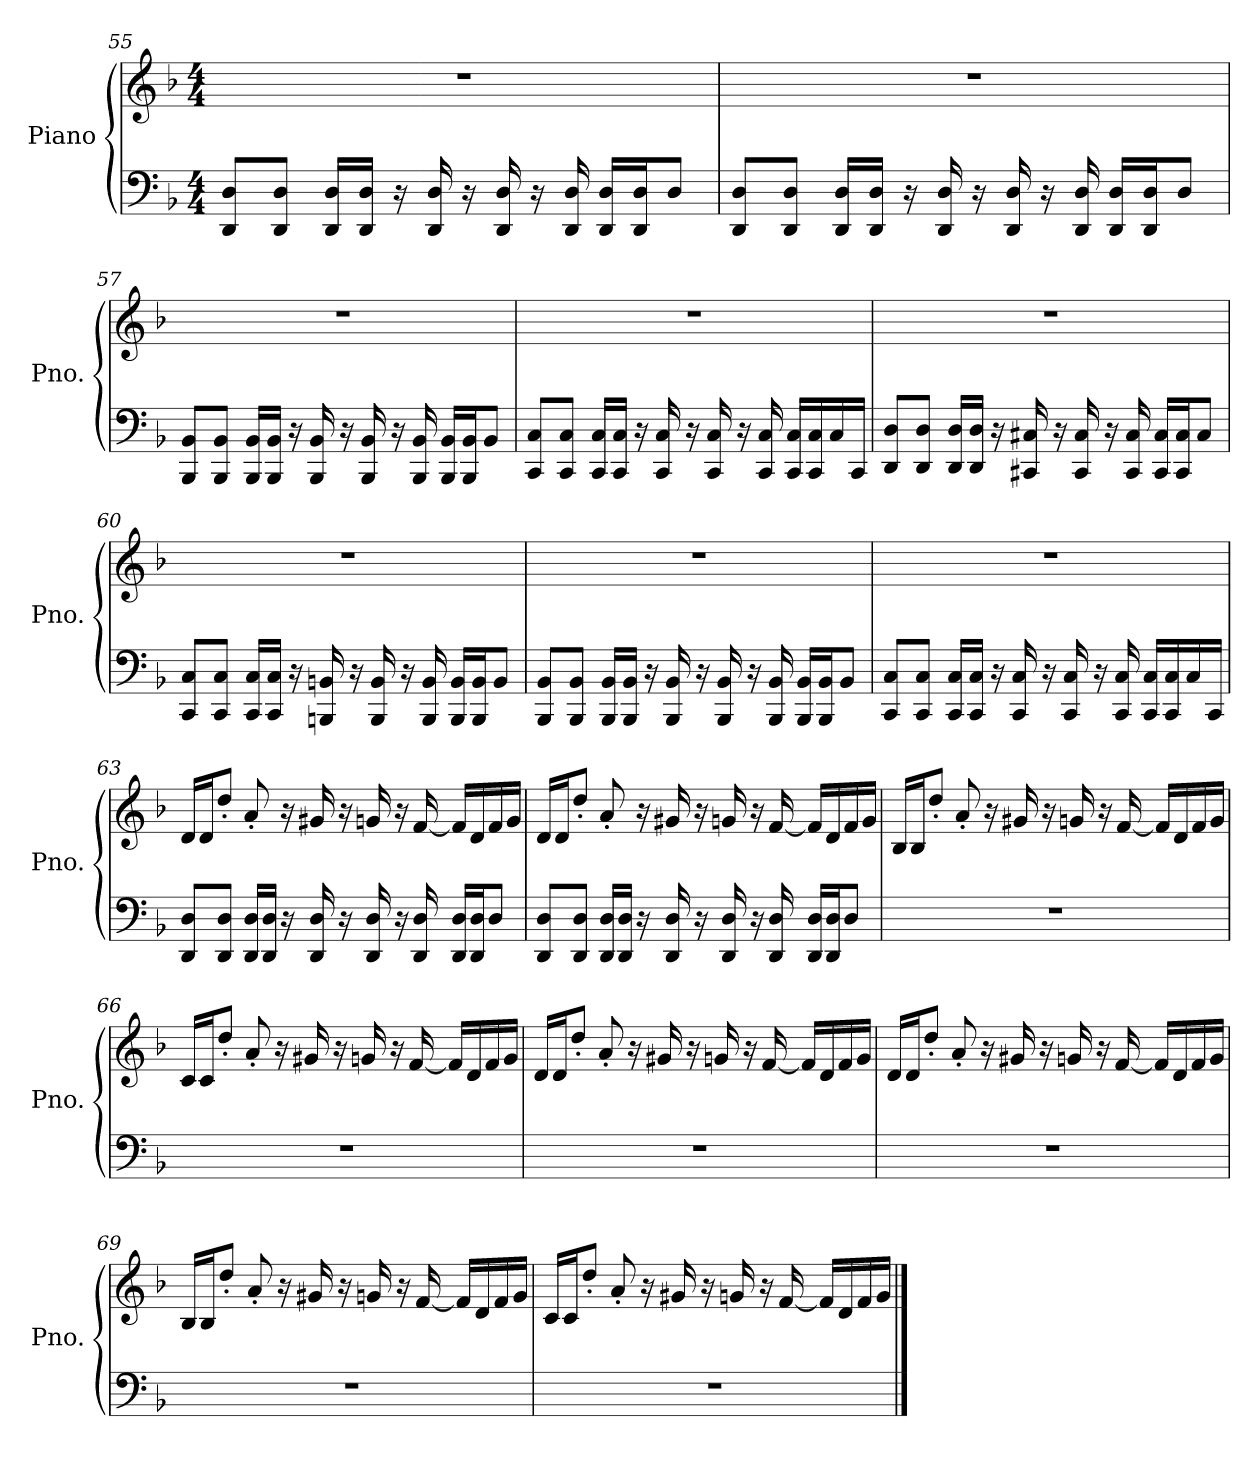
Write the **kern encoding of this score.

**kern	**kern
*part1	*part1
*staff2	*staff1
*I"Piano	*
*I'Pno.	*
!!LO:LB:g=z
*clefF4	*clefG2
*k[b-]	*k[b-]
*M4/4	*M4/4
=55	=55
8DD/ 8D/L	1r
8DD/ 8D/J	.
16DD/ 16D/LL	.
16DD/ 16D/JJ	.
16r	.
16DD/ 16D/	.
16r	.
16DD/ 16D/	.
16r	.
16DD/ 16D/	.
16DD/ 16D/LL	.
16DD/ 16D/J	.
8D/J	.
=56	=56
8DD/ 8D/L	1r
8DD/ 8D/J	.
16DD/ 16D/LL	.
16DD/ 16D/JJ	.
16r	.
16DD/ 16D/	.
16r	.
16DD/ 16D/	.
16r	.
16DD/ 16D/	.
16DD/ 16D/LL	.
16DD/ 16D/J	.
8D/J	.
!!LO:LB:g=z
=57	=57
8BBB-/ 8BB-/L	1r
8BBB-/ 8BB-/J	.
16BBB-/ 16BB-/LL	.
16BBB-/ 16BB-/JJ	.
16r	.
16BBB-/ 16BB-/	.
16r	.
16BBB-/ 16BB-/	.
16r	.
16BBB-/ 16BB-/	.
16BBB-/ 16BB-/LL	.
16BBB-/ 16BB-/J	.
8BB-/J	.
=58	=58
8CC/ 8C/L	1r
8CC/ 8C/J	.
16CC/ 16C/LL	.
16CC/ 16C/JJ	.
16r	.
16CC/ 16C/	.
16r	.
16CC/ 16C/	.
16r	.
16CC/ 16C/	.
16CC/ 16C/LL	.
16CC/ 16C/	.
16C/	.
16CC/JJ	.
!!LO:LB:g=z
=59	=59
8DD/ 8D/L	1r
8DD/ 8D/J	.
16DD/ 16D/LL	.
16DD/ 16D/JJ	.
16r	.
16CC#X/ 16C#X/	.
16r	.
16CC#/ 16C#/	.
16r	.
16CC#/ 16C#/	.
16CC#/ 16C#/LL	.
16CC#/ 16C#/J	.
8C#/J	.
=60	=60
8CC/ 8C/L	1r
8CC/ 8C/J	.
16CC/ 16C/LL	.
16CC/ 16C/JJ	.
16r	.
16BBBn/ 16BBn/	.
16r	.
16BBB/ 16BB/	.
16r	.
16BBB/ 16BB/	.
16BBB/ 16BB/LL	.
16BBB/ 16BB/J	.
8BB/J	.
!!LO:LB:g=z
=61	=61
8BBB-/ 8BB-/L	1r
8BBB-/ 8BB-/J	.
16BBB-/ 16BB-/LL	.
16BBB-/ 16BB-/JJ	.
16r	.
16BBB-/ 16BB-/	.
16r	.
16BBB-/ 16BB-/	.
16r	.
16BBB-/ 16BB-/	.
16BBB-/ 16BB-/LL	.
16BBB-/ 16BB-/J	.
8BB-/J	.
=62	=62
8CC/ 8C/L	1r
8CC/ 8C/J	.
16CC/ 16C/LL	.
16CC/ 16C/JJ	.
16r	.
16CC/ 16C/	.
16r	.
16CC/ 16C/	.
16r	.
16CC/ 16C/	.
16CC/ 16C/LL	.
16CC/ 16C/	.
16C/	.
16CC/JJ	.
!!LO:LB:g=z
=63	=63
8DD/ 8D/L	16d/LL
.	16d/J
8DD/ 8D/J	8dd'/J
16DD/ 16D/LL	8a'/
16DD/ 16D/JJ	.
16r	16r
16DD/ 16D/	16g#X/
16r	16r
16DD/ 16D/	16gn/
16r	16r
16DD/ 16D/	[16f/
16DD/ 16D/LL	16f/LL]
16DD/ 16D/J	16d/
8D/J	16f/
.	16g/JJ
=64	=64
8DD/ 8D/L	16d/LL
.	16d/J
8DD/ 8D/J	8dd'/J
16DD/ 16D/LL	8a'/
16DD/ 16D/JJ	.
16r	16r
16DD/ 16D/	16g#X/
16r	16r
16DD/ 16D/	16gn/
16r	16r
16DD/ 16D/	[16f/
16DD/ 16D/LL	16f/LL]
16DD/ 16D/J	16d/
8D/J	16f/
.	16g/JJ
!!LO:PB:g=z
=65	=65
1r	16B-/LL
.	16B-/J
.	8dd'/J
.	8a'/
.	16r
.	16g#X/
.	16r
.	16gn/
.	16r
.	[16f/
.	16f/LL]
.	16d/
.	16f/
.	16g/JJ
=66	=66
1r	16c/LL
.	16c/J
.	8dd'/J
.	8a'/
.	16r
.	16g#X/
.	16r
.	16gn/
.	16r
.	[16f/
.	16f/LL]
.	16d/
.	16f/
.	16g/JJ
!!LO:LB:g=z
=67	=67
1r	16d/LL
.	16d/J
.	8dd'/J
.	8a'/
.	16r
.	16g#X/
.	16r
.	16gn/
.	16r
.	[16f/
.	16f/LL]
.	16d/
.	16f/
.	16g/JJ
=68	=68
1r	16d/LL
.	16d/J
.	8dd'/J
.	8a'/
.	16r
.	16g#X/
.	16r
.	16gn/
.	16r
.	[16f/
.	16f/LL]
.	16d/
.	16f/
.	16g/JJ
!!LO:LB:g=z
=69	=69
1r	16B-/LL
.	16B-/J
.	8dd'/J
.	8a'/
.	16r
.	16g#X/
.	16r
.	16gn/
.	16r
.	[16f/
.	16f/LL]
.	16d/
.	16f/
.	16g/JJ
=70	=70
1r	16c/LL
.	16c/J
.	8dd'/J
.	8a'/
.	16r
.	16g#X/
.	16r
.	16gn/
.	16r
.	[16f/
.	16f/LL]
.	16d/
.	16f/
.	16g/JJ
==	==
*-	*-
